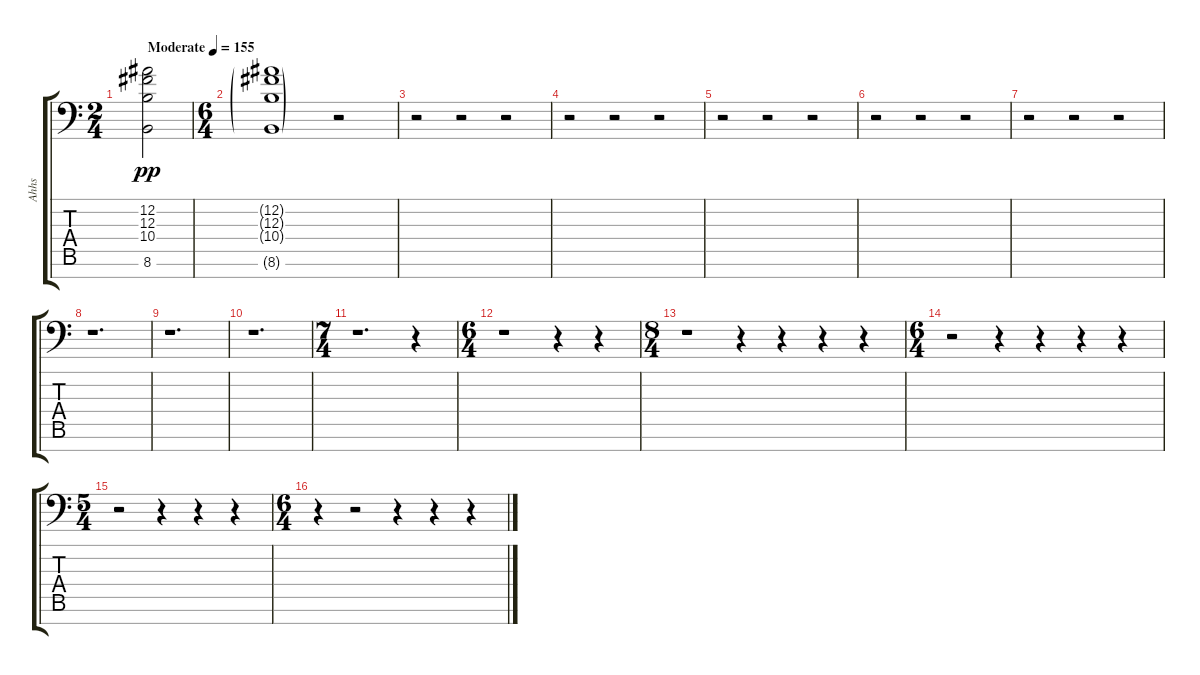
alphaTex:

\track ("Ahhs" "Ahhs") {instrument choiraahs}
\staff {score tabs}
\tuning (Eb4 Bb3 Gb3 Db3 Ab2 Eb2 Ab1) {hide}
\ts (2 4)
\tempo (155 "Moderate")
\clef f4
\ks c
(12.2 12.3 10.4 8.6).2{dy pp instrument choiraahs} |
\ts (6 4)
(12.2{g} 12.3{g} 10.4{g} 8.6{g}).1 r.2 |
r.2 r.2 r.2 |
r.2 r.2 r.2 |
r.2 r.2 r.2 |
r.2 r.2 r.2 |
r.2 r.2 r.2 |
r.1{d} |
r.1{d} |
r.1{d} |
\ts (7 4)
r.1{d} r.4 |
\ts (6 4)
r.1 r.4 r.4 |
\ts (8 4)
r.1 r.4 r.4 r.4 r.4 |
\ts (6 4)
r.2 r.4 r.4 r.4 r.4 |
\ts (5 4)
r.2 r.4 r.4 r.4 |
\ts (6 4)
r.4 r.2 r.4 r.4 r.4
